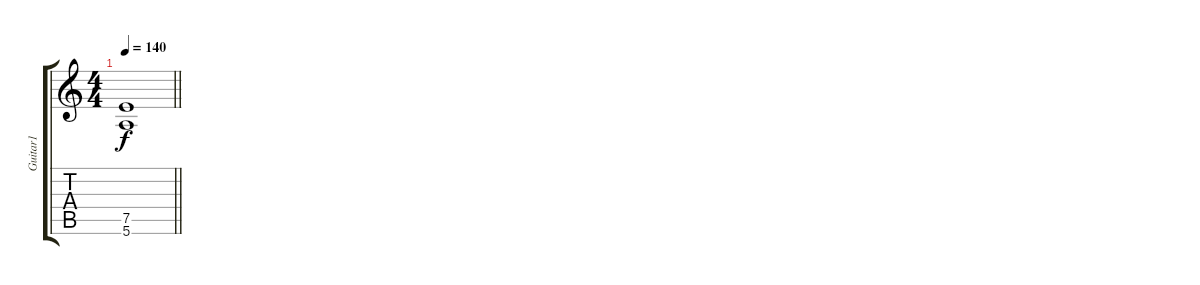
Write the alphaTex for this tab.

\track ("Guitar1" "Guitar1") {instrument overdrivenguitar}
\staff {score tabs}
\tuning (E4 B3 G3 D3 A2 E2) {hide}
\ts (4 4)
\tempo 140
\clef g2
\barLineRight lightlight
\ks c
(7.5 5.6).1{dy f}
